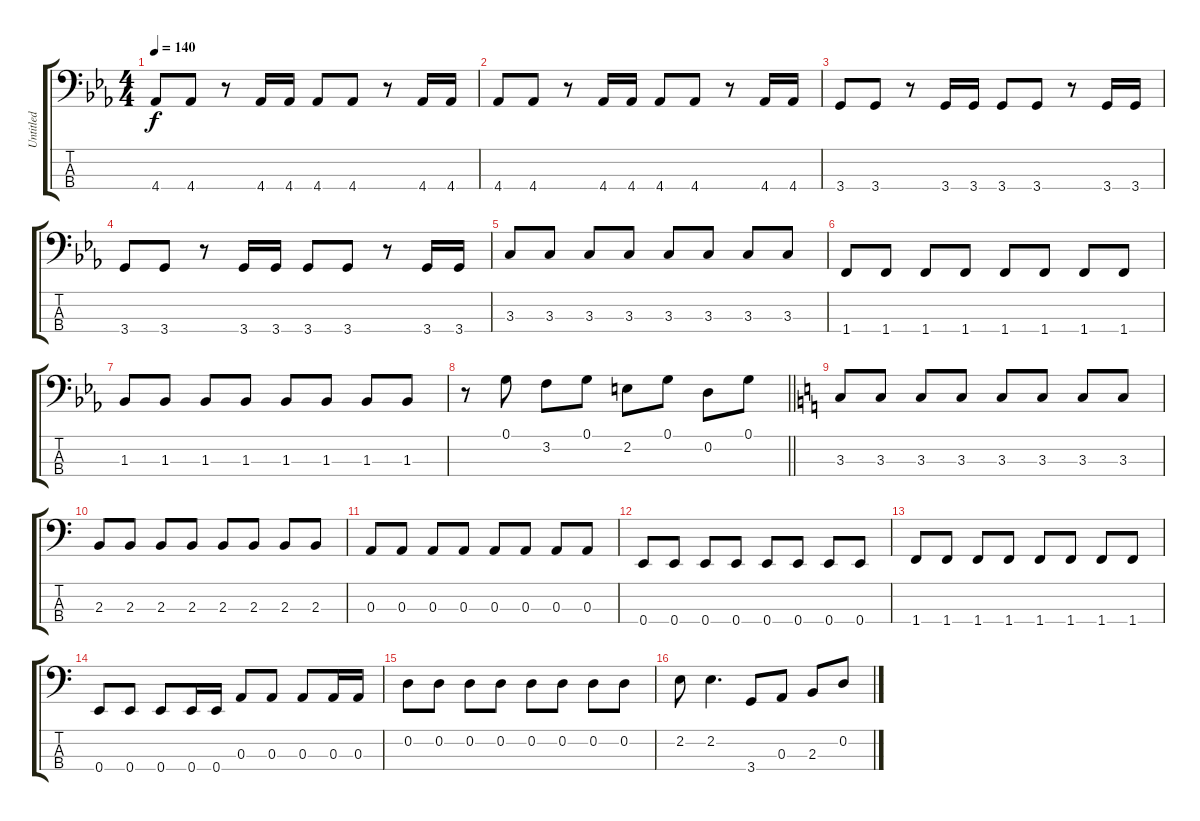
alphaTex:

\track ("Untitled" "Untitled") {instrument electricbasspick}
\staff {score tabs}
\tuning (G2 D2 A1 E1) {hide}
\ts (4 4)
\tempo 140
\clef f4
\ks eb
4.4.8{dy f} 4.4.8 r.8 4.4.16 4.4.16 4.4.8 4.4.8 r.8 4.4.16 4.4.16 |
4.4.8 4.4.8 r.8 4.4.16 4.4.16 4.4.8 4.4.8 r.8 4.4.16 4.4.16 |
3.4.8 3.4.8 r.8 3.4.16 3.4.16 3.4.8 3.4.8 r.8 3.4.16 3.4.16 |
3.4.8 3.4.8 r.8 3.4.16 3.4.16 3.4.8 3.4.8 r.8 3.4.16 3.4.16 |
3.3.8 3.3.8 3.3.8 3.3.8 3.3.8 3.3.8 3.3.8 3.3.8 |
1.4.8 1.4.8 1.4.8 1.4.8 1.4.8 1.4.8 1.4.8 1.4.8 |
1.3.8 1.3.8 1.3.8 1.3.8 1.3.8 1.3.8 1.3.8 1.3.8 |
\barLineRight lightlight
r.8 0.1.8 3.2.8 0.1.8 2.2.8 0.1.8 0.2.8 0.1.8 |
\ks c
3.3.8 3.3.8 3.3.8 3.3.8 3.3.8 3.3.8 3.3.8 3.3.8 |
2.3.8 2.3.8 2.3.8 2.3.8 2.3.8 2.3.8 2.3.8 2.3.8 |
0.3.8 0.3.8 0.3.8 0.3.8 0.3.8 0.3.8 0.3.8 0.3.8 |
0.4.8 0.4.8 0.4.8 0.4.8 0.4.8 0.4.8 0.4.8 0.4.8 |
1.4.8 1.4.8 1.4.8 1.4.8 1.4.8 1.4.8 1.4.8 1.4.8 |
0.4.8 0.4.8 0.4.8 0.4.16 0.4.16 0.3.8 0.3.8 0.3.8 0.3.16 0.3.16 |
0.2.8 0.2.8 0.2.8 0.2.8 0.2.8 0.2.8 0.2.8 0.2.8 |
2.2.8 2.2.4{d} 3.4.8 0.3.8 2.3.8 0.2.8
